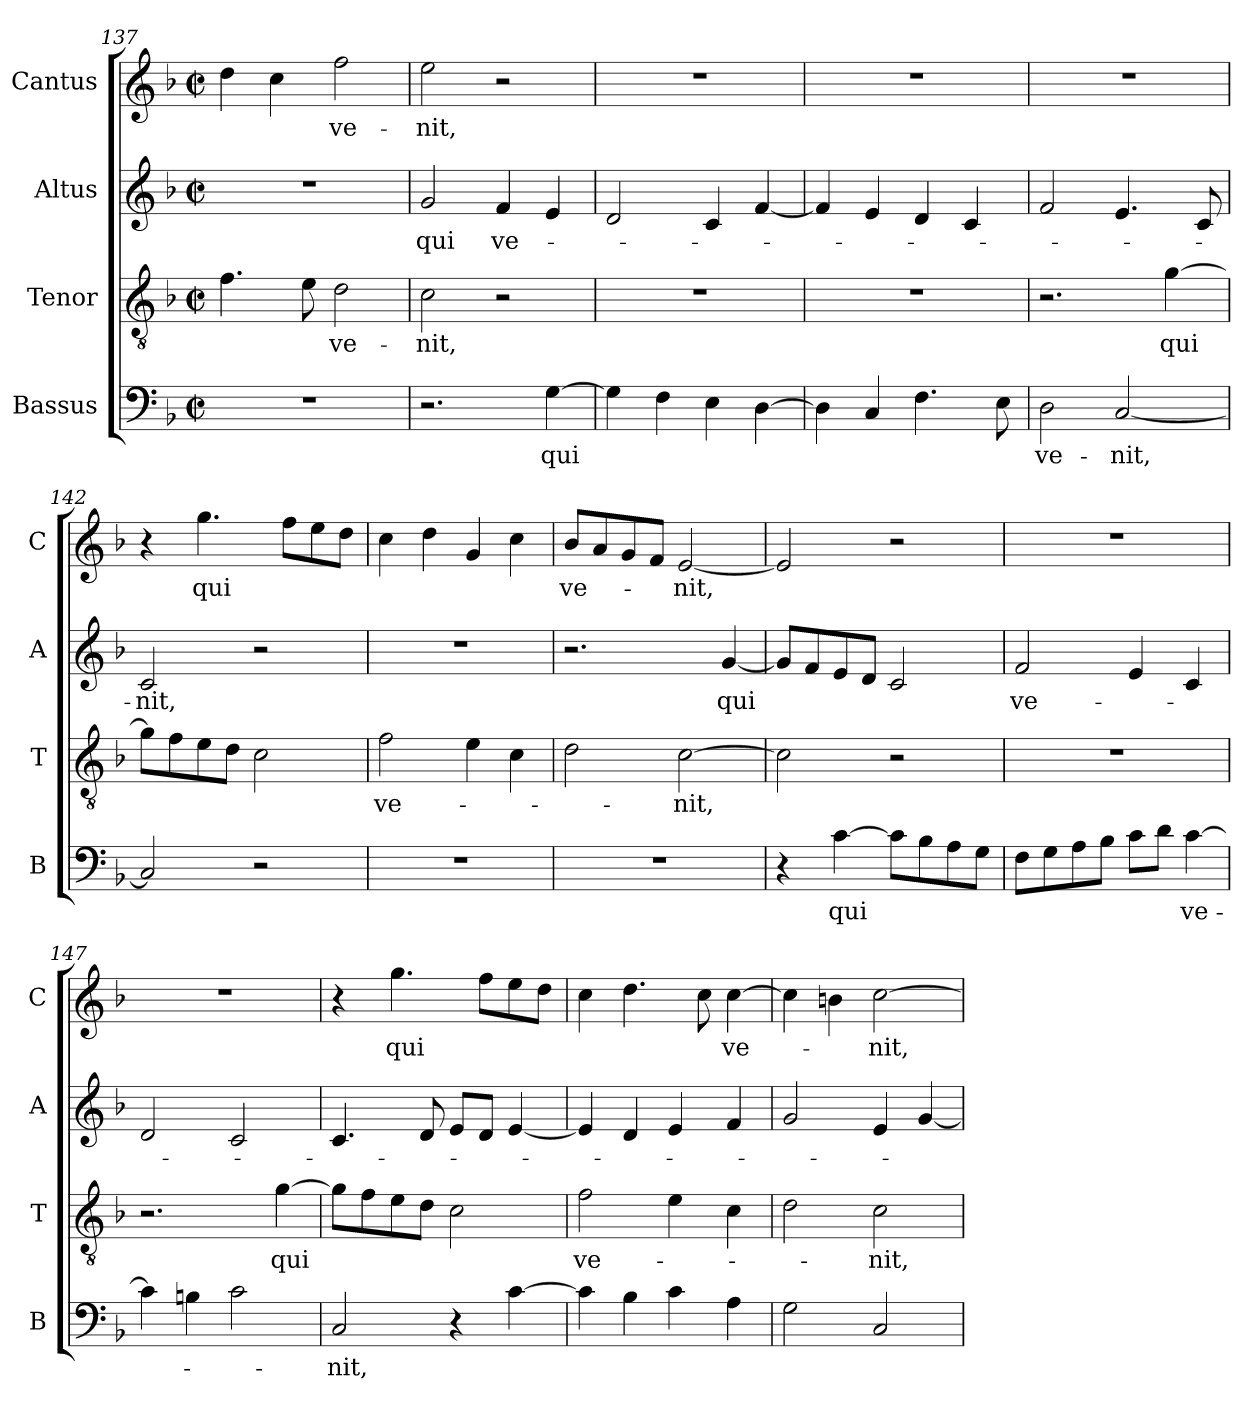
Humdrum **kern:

**kern	**text	**kern	**text	**kern	**text	**kern	**text
*part4	*part4	*part3	*part3	*part2	*part2	*part1	*part1
*staff4	*staff4	*staff3	*staff3	*staff2	*staff2	*staff1	*staff1
*I"Bassus	*	*I"Tenor	*	*I"Altus	*	*I"Cantus	*
*I'B	*	*I'T	*	*I'A	*	*I'C	*
*clefF4	*	*clefGv2	*	*clefG2	*	*clefG2	*
*k[b-]	*	*k[b-]	*	*k[b-]	*	*k[b-]	*
*F:	*	*F:	*	*F:	*	*F:	*
*M2/2	*	*M2/2	*	*M2/2	*	*M2/2	*
*met(c|)	*	*met(c|)	*	*met(c|)	*	*met(c|)	*
=137	=137	=137	=137	=137	=137	=137	=137
1r	.	4.f\	.	1r	.	4dd\	.
.	.	.	.	.	.	4cc\	.
.	.	8e\	.	.	.	.	.
!	!	!	!LO:LY:b	!	!	!	!
!	!	!	!	!	!	!	!LO:LY:b
.	.	2d\	ve-	.	.	2ff\	ve-
=138	=138	=138	=138	=138	=138	=138	=138
!	!	!	!LO:LY:b	!	!	!	!
!	!	!	!	!	!LO:LY:b	!	!
!	!	!	!	!	!	!	!LO:LY:b
2.r	.	2c\	-nit,	2g/	qui	2ee\	-nit,
!	!	!	!	!	!LO:LY:b	!	!
.	.	2r	.	4f/	ve-	2r	.
!	!LO:LY:b	!	!	!	!	!	!
[4G\	qui	.	.	4e/	.	.	.
=139	=139	=139	=139	=139	=139	=139	=139
4G\]	.	1r	.	2d/	.	1r	.
4F\	.	.	.	.	.	.	.
4E\	.	.	.	4c/	.	.	.
[4D\	.	.	.	[4f/	.	.	.
=140	=140	=140	=140	=140	=140	=140	=140
4D\]	.	1r	.	4f/]	.	1r	.
4C/	.	.	.	4e/	.	.	.
4.F\	.	.	.	4d/	.	.	.
.	.	.	.	4c/	.	.	.
8E\	.	.	.	.	.	.	.
!!LO:PB:g=z
=141	=141	=141	=141	=141	=141	=141	=141
!	!LO:LY:b	!	!	!	!	!	!
2D\	ve-	2.r	.	2f/	.	1r	.
!	!LO:LY:b	!	!	!	!	!	!
[2C/	-nit,	.	.	4.e/	.	.	.
!	!	!	!LO:LY:b	!	!	!	!
.	.	[4g\	qui	.	.	.	.
.	.	.	.	8c/	.	.	.
=142	=142	=142	=142	=142	=142	=142	=142
!	!	!	!	!	!LO:LY:b	!	!
2C/]	.	8g\L]	.	2c/	-nit,	4r	.
.	.	8f\	.	.	.	.	.
!	!	!	!	!	!	!	!LO:LY:b
.	.	8e\	.	.	.	4.gg\	qui
.	.	8d\J	.	.	.	.	.
2r	.	2c\	.	2r	.	.	.
.	.	.	.	.	.	8ff\L	.
.	.	.	.	.	.	8ee\	.
.	.	.	.	.	.	8dd\J	.
=143	=143	=143	=143	=143	=143	=143	=143
!	!	!	!LO:LY:b	!	!	!	!
1r	.	2f\	ve-	1r	.	4cc\	.
.	.	.	.	.	.	4dd\	.
.	.	4e\	.	.	.	4g/	.
.	.	4c\	.	.	.	4cc\	.
=144	=144	=144	=144	=144	=144	=144	=144
!	!	!	!	!	!	!	!LO:LY:b
1r	.	2d\	.	2.r	.	8b-/L	ve-
.	.	.	.	.	.	8a/	.
.	.	.	.	.	.	8g/	.
.	.	.	.	.	.	8f/J	.
!	!	!	!LO:LY:b	!	!	!	!
!	!	!	!	!	!	!	!LO:LY:b
.	.	[2c\	-nit,	.	.	[2e/	-nit,
!	!	!	!	!	!LO:LY:b	!	!
.	.	.	.	[4g/	qui	.	.
=145	=145	=145	=145	=145	=145	=145	=145
4r	.	2c\]	.	8g/L]	.	2e/]	.
.	.	.	.	8f/	.	.	.
!	!LO:LY:b	!	!	!	!	!	!
[4c\	qui	.	.	8e/	.	.	.
.	.	.	.	8d/J	.	.	.
8c\L]	.	2r	.	2c/	.	2r	.
8B-\	.	.	.	.	.	.	.
8A\	.	.	.	.	.	.	.
8G\J	.	.	.	.	.	.	.
=146	=146	=146	=146	=146	=146	=146	=146
!	!	!	!	!	!LO:LY:b	!	!
8F\L	.	1r	.	2f/	ve-	1r	.
8G\	.	.	.	.	.	.	.
8A\	.	.	.	.	.	.	.
8B-\J	.	.	.	.	.	.	.
8c\L	.	.	.	4e/	.	.	.
8d\J	.	.	.	.	.	.	.
!	!LO:LY:b	!	!	!	!	!	!
[4c\	ve-	.	.	4c/	.	.	.
=147	=147	=147	=147	=147	=147	=147	=147
4c\]	.	2.r	.	2d/	.	1r	.
4Bn\	.	.	.	.	.	.	.
2c\	.	.	.	2c/	.	.	.
!	!	!	!LO:LY:b	!	!	!	!
.	.	[4g\	qui	.	.	.	.
!!LO:LB:g=z
=148	=148	=148	=148	=148	=148	=148	=148
!	!LO:LY:b	!	!	!	!	!	!
2C/	-nit,	8g\L]	.	4.c/	.	4r	.
.	.	8f\	.	.	.	.	.
!	!	!	!	!	!	!	!LO:LY:b
.	.	8e\	.	.	.	4.gg\	qui
.	.	8d\J	.	8d/	.	.	.
4r	.	2c\	.	8e/L	.	.	.
.	.	.	.	8d/J	.	8ff\L	.
[4c\	.	.	.	[4e/	.	8ee\	.
.	.	.	.	.	.	8dd\J	.
=149	=149	=149	=149	=149	=149	=149	=149
!	!	!	!LO:LY:b	!	!	!	!
4c\]	.	2f\	ve-	4e/]	.	4cc\	.
4B-\	.	.	.	4d/	.	4.dd\	.
4c\	.	4e\	.	4e/	.	.	.
.	.	.	.	.	.	8cc\	.
!	!	!	!	!	!	!	!LO:LY:b
4A\	.	4c\	.	4f/	.	[4cc\	ve-
=150	=150	=150	=150	=150	=150	=150	=150
2G\	.	2d\	.	2g/	.	4cc\]	.
.	.	.	.	.	.	4bn\	.
!	!	!	!LO:LY:b	!	!	!	!
!	!	!	!	!	!	!	!LO:LY:b
2C/	.	2c\	-nit,	4e/	.	[2cc\	-nit,
.	.	.	.	[4g/	.	.	.
=	=	=	=	=	=	=	=
*-	*-	*-	*-	*-	*-	*-	*-
